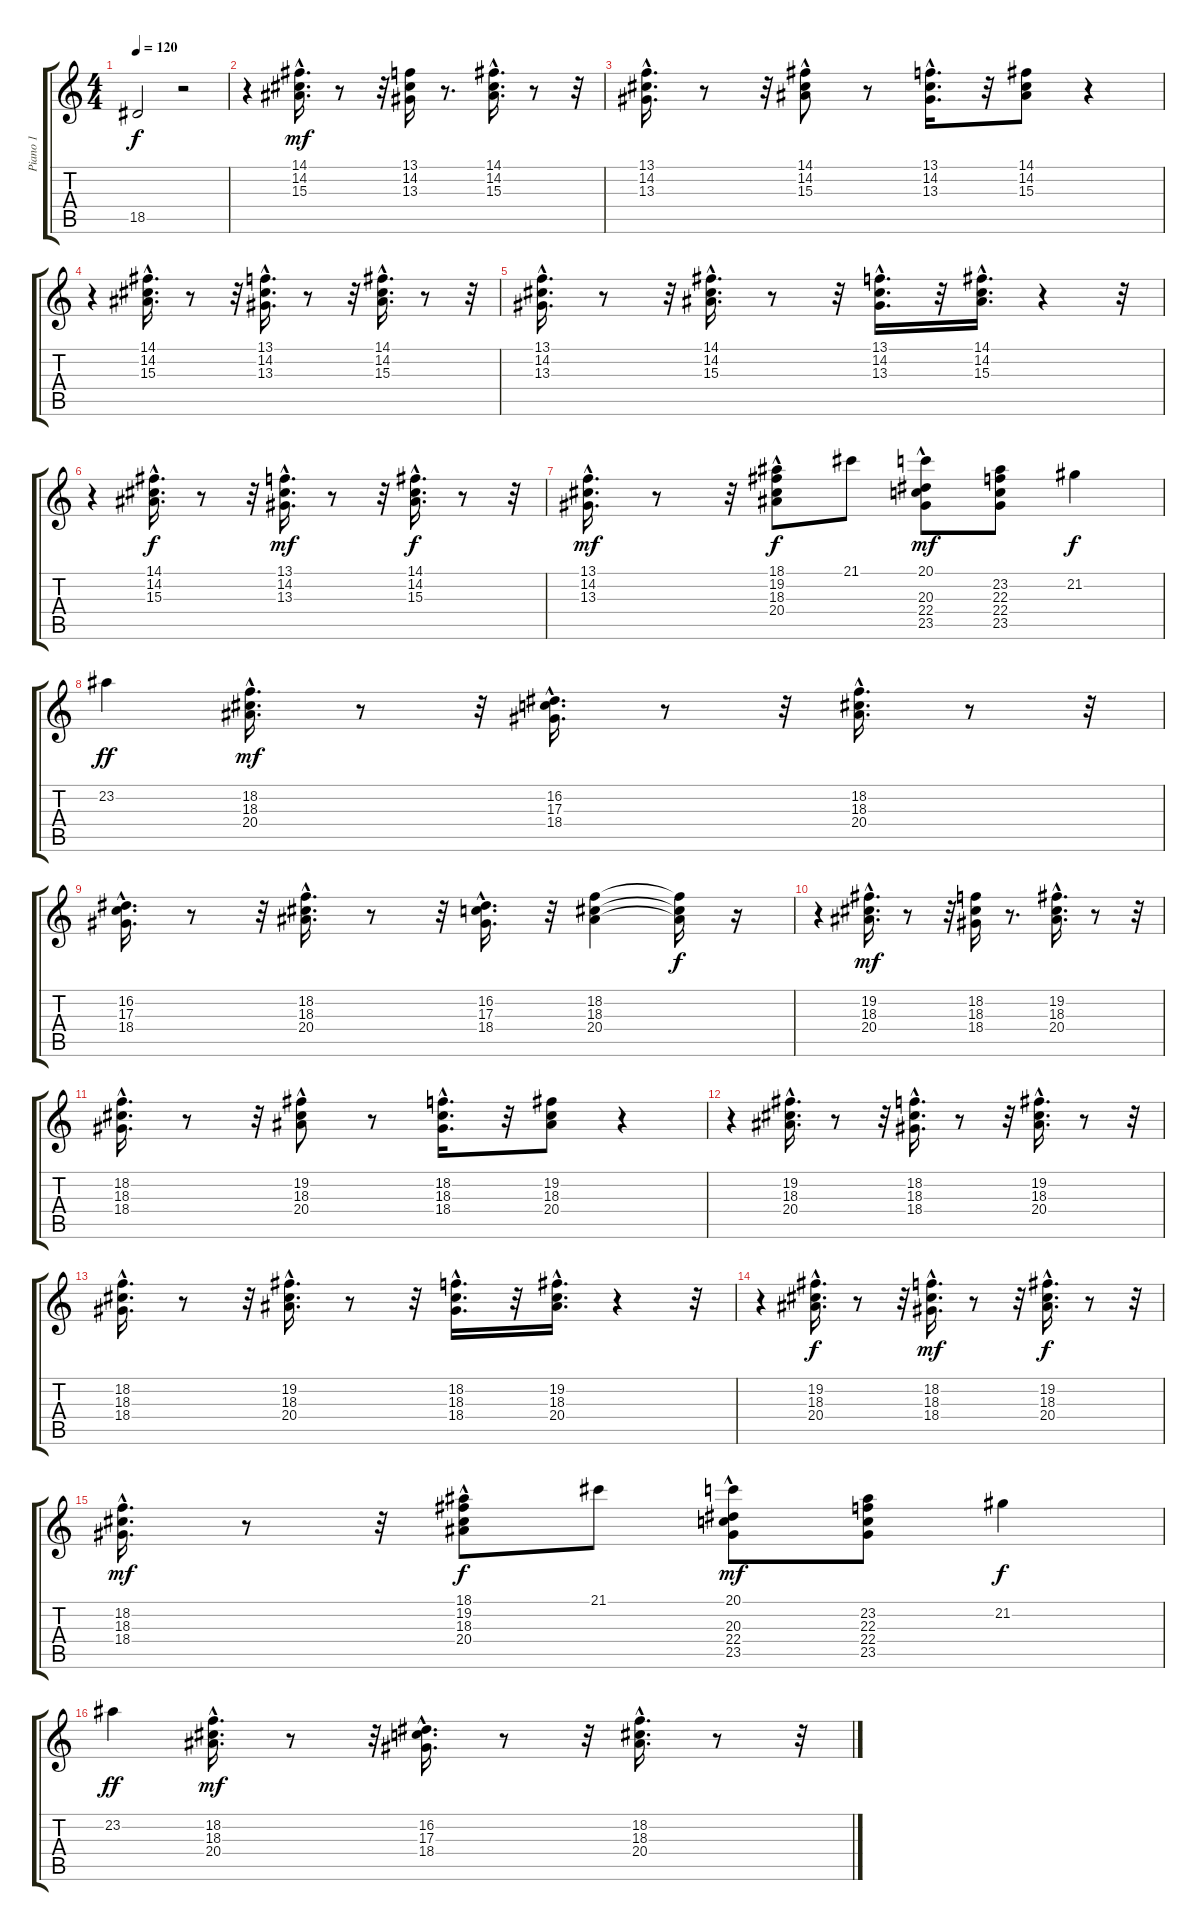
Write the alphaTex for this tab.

\track ("Piano 1" "Piano 1") {instrument acousticgrandpiano}
\staff {score tabs}
\tuning (E4 B3 G3 D3 A2 E2) {hide}
\ts (4 4)
\tempo 120
\clef g2
\ks c
18.5{t}.2{dy f} r.2 |
r.4 (14.1{hac} 14.2{hac} 15.3{hac}).16{d dy mf} r.8 r.32 (13.1 14.2 13.3).16 r.8{d} (14.1{hac} 14.2 15.3).16{d} r.8 r.32 |
(13.1{hac} 14.2{hac} 13.3{hac}).16{d} r.8 r.32 (14.1{hac} 14.2{hac} 15.3).8 r.8 (13.1{hac} 14.2{hac} 13.3).16{d} r.32 (14.1 14.2 15.3).8 r.4 |
r.4 (14.1 14.2{hac} 15.3).16{d} r.8 r.32 (13.1{hac} 14.2{hac} 13.3{hac}).16{d} r.8 r.32 (14.1{hac} 14.2{hac} 15.3{hac}).16{d} r.8 r.32 |
(13.1{hac} 14.2{hac} 13.3{hac}).16{d} r.8 r.32 (14.1{hac} 14.2{hac} 15.3{hac}).16{d} r.8 r.32 (13.1{hac} 14.2{hac} 13.3).16{d} r.32 (14.1{hac} 14.2{hac} 15.3{hac}).16{d} r.4 r.32 |
r.4 (14.1{hac} 14.2{hac} 15.3{hac}).16{d dy f} r.8 r.32 (13.1{hac} 14.2{hac} 13.3).16{d dy mf} r.8 r.32 (14.1{hac} 14.2{hac} 15.3{hac}).16{d dy f} r.8 r.32 |
(13.1{hac} 14.2{hac} 13.3).16{d dy mf} r.8 r.32 (18.1 19.2 18.3{hac} 20.4).8{dy f} 21.1.8 (20.1 20.3{hac} 22.4{hac} 23.5).8{dy mf} (23.2 22.3 22.4 23.5).8 21.2.4{dy f} |
23.2.4{dy ff} (18.2 18.3{hac} 20.4{hac}).16{d dy mf} r.8 r.32 (16.2{hac} 17.3{hac} 18.4{hac}).16{d} r.8 r.32 (18.2 18.3{hac} 20.4{hac}).16{d} r.8 r.32 |
(16.2{hac} 17.3{hac} 18.4).16{d} r.8 r.32 (18.2{hac} 18.3{hac} 20.4{hac}).16{d} r.8 r.32 (16.2{hac} 17.3 18.4).16{d} r.32 (18.2 18.3 20.4).4 (18.2{t} 18.3{t} 20.4{t}).16{dy f} r.16 |
r.4 (19.2{hac} 18.3{hac} 20.4{hac}).16{d dy mf} r.8 r.32 (18.2 18.3 18.4).16 r.8{d} (19.2{hac} 18.3 20.4).16{d} r.8 r.32 |
(18.2{hac} 18.3{hac} 18.4{hac}).16{d} r.8 r.32 (19.2{hac} 18.3{hac} 20.4).8 r.8 (18.2{hac} 18.3{hac} 18.4).16{d} r.32 (19.2 18.3 20.4).8 r.4 |
r.4 (19.2 18.3{hac} 20.4).16{d} r.8 r.32 (18.2{hac} 18.3{hac} 18.4{hac}).16{d} r.8 r.32 (19.2{hac} 18.3{hac} 20.4{hac}).16{d} r.8 r.32 |
(18.2{hac} 18.3{hac} 18.4{hac}).16{d} r.8 r.32 (19.2{hac} 18.3{hac} 20.4{hac}).16{d} r.8 r.32 (18.2{hac} 18.3{hac} 18.4).16{d} r.32 (19.2{hac} 18.3{hac} 20.4{hac}).16{d} r.4 r.32 |
r.4 (19.2{hac} 18.3{hac} 20.4{hac}).16{d dy f} r.8 r.32 (18.2{hac} 18.3{hac} 18.4).16{d dy mf} r.8 r.32 (19.2{hac} 18.3{hac} 20.4{hac}).16{d dy f} r.8 r.32 |
(18.2{hac} 18.3{hac} 18.4).16{d dy mf} r.8 r.32 (18.1 19.2 18.3{hac} 20.4).8{dy f} 21.1.8 (20.1 20.3{hac} 22.4{hac} 23.5).8{dy mf} (23.2 22.3 22.4 23.5).8 21.2.4{dy f} |
23.2.4{dy ff} (18.2 18.3{hac} 20.4{hac}).16{d dy mf} r.8 r.32 (16.2{hac} 17.3{hac} 18.4{hac}).16{d} r.8 r.32 (18.2 18.3{hac} 20.4{hac}).16{d} r.8 r.32
